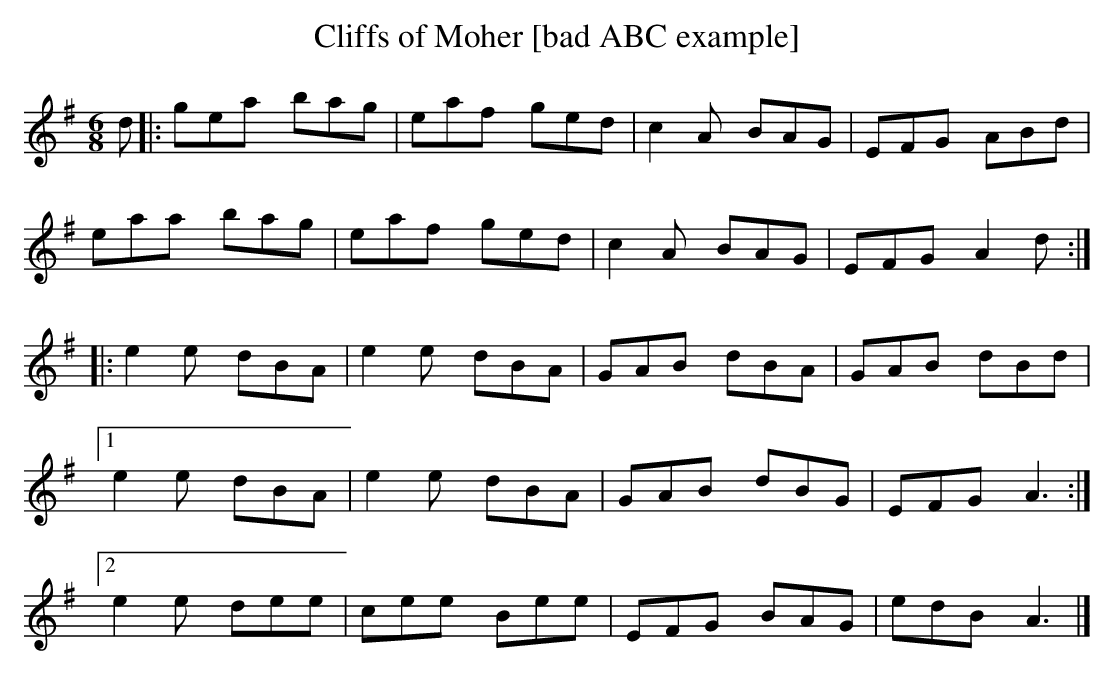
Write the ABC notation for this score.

X:1
T: Cliffs of Moher [bad ABC example]
M: 6/8
L: 1/8
K: ADor
[d] |:g[e][a] [|] [b][a][g] | [e][a][f] [|] [g][e][d] | [c2][A] [|] [B][A][G] | [E][F][G] [|] [A][B][d] |
    [e][a][a] [|] [b][a][g] | [e][a][f] [|] [g][e][d] | [c2][A] [|] [B][A][G] | [E][F][G] [|] [A2][d] :|
|: [e2][e] [|] [d][B][A] | [e2][e] [|] [d][B][A] | [G][A][B] [|] [d][B][A] | [G][A][B] [|] [d][B][d] |
[1 [e2][e] [|] [d][B][A] | [e2][e] [|] [d][B][A] | [G][A][B] [|] [d][B][G] | [E][F][G] [|] [A3] :|
[2 [e2][e] [|] [d][e][e] | [c][e][e] [|] [B][e][e] | [E][F][G] [|] [B][A][G] | [e][d][B] [|] [A3] |]
